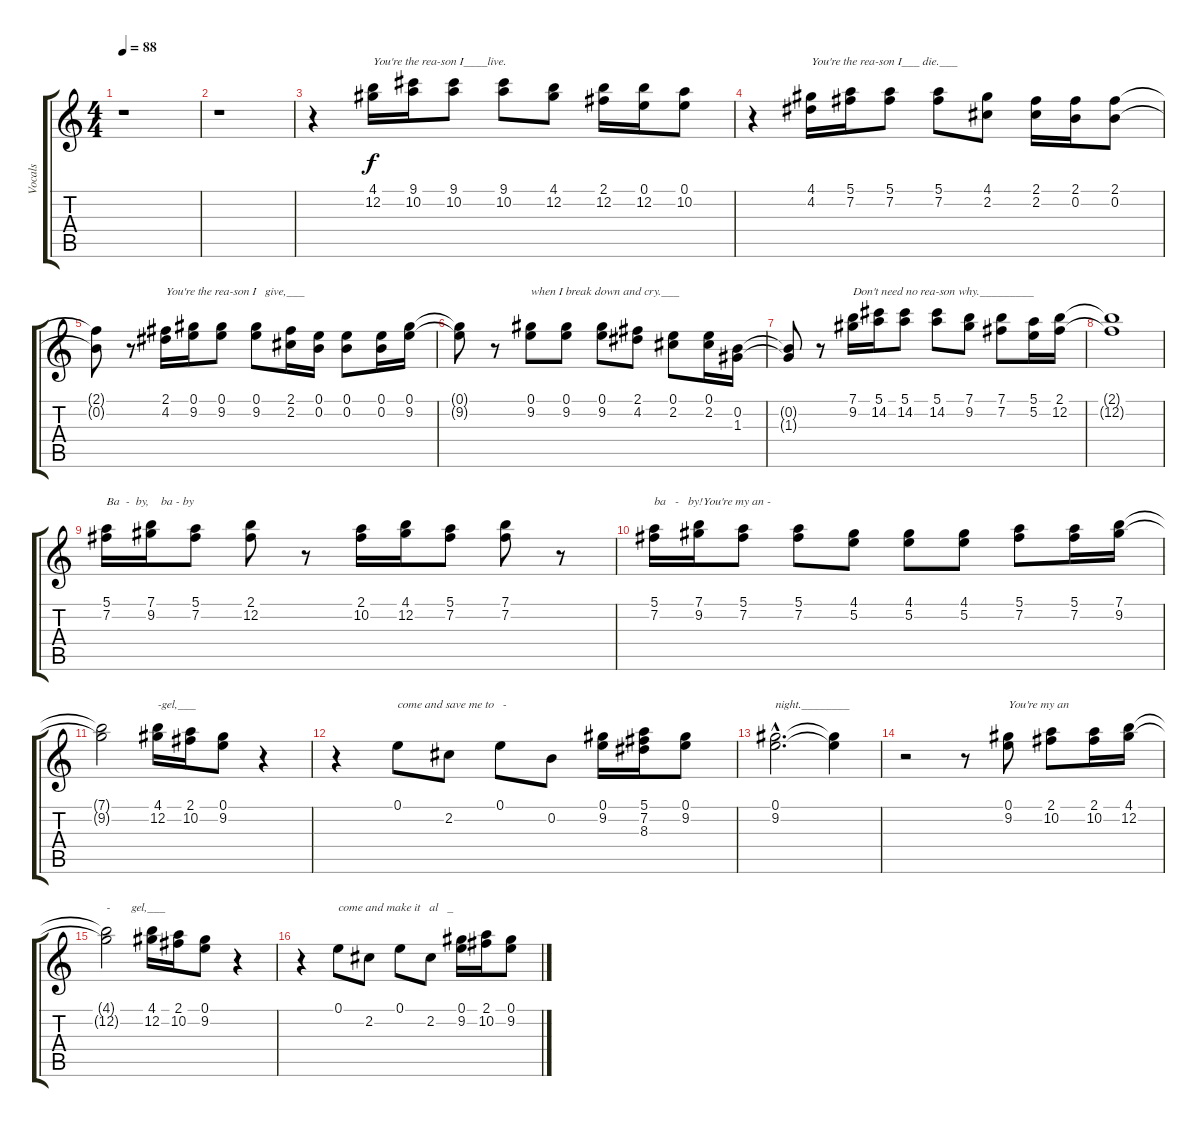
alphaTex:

\track ("Vocals" "Vocals") {instrument acousticguitarnylon}
\staff {score tabs}
\tuning (E4 B3 G3 D3 A2 E2) {hide}
\ts (4 4)
\tempo 88
\clef g2
\ks c
r.1{dy f} |
r.1 |
r.4 (4.1 12.2).16{txt "You're the rea-son I____live."} (9.1 10.2).16 (9.1 10.2).8 (9.1 10.2).8 (4.1 12.2).8 (2.1 12.2).16 (0.1 12.2).16 (0.1 10.2).8 |
r.4 (4.1 4.2).16{txt "You're the rea-son I___ die.___"} (5.1 7.2).16 (5.1 7.2).8 (5.1 7.2).8 (4.1 2.2).8 (2.1 2.2).16 (2.1 0.2).16 (2.1 0.2).8 |
(2.1{t} 0.2{t}).8 r.8 (2.1 4.2).16{txt "You're the rea-son I   give,___"} (0.1 9.2).16 (0.1 9.2).8 (0.1 9.2).8 (2.1 2.2).16 (0.1 0.2).16 (0.1 0.2).8 (0.1 0.2).16 (0.1 9.2).16 |
(0.1{t} 9.2{t}).8 r.8 (0.1 9.2).8{txt "when I break down and cry.___"} (0.1 9.2).8 (0.1 9.2).8 (2.1 4.2).8 (0.1 2.2).8 (0.1 2.2).16 (0.2 1.3).16 |
(0.2{t} 1.3{t}).8 r.8 (7.1 9.2).16{txt "Don't need no rea-son why._________"} (5.1 14.2).16 (5.1 14.2).8 (5.1 14.2).8 (7.1 9.2).8 (7.1 7.2).8 (5.1 5.2).16 (2.1 12.2).16 |
(2.1{t} 12.2{t}).1 |
(5.1 7.2).16{txt "Ba  -  by,    ba - by"} (7.1 9.2).16 (5.1 7.2).8 (2.1 12.2).8 r.8 (2.1 10.2).16 (4.1 12.2).16 (5.1 7.2).8 (7.1 7.2).8 r.8 |
(5.1 7.2).16{txt "ba   -   by!You're my an -"} (7.1 9.2).16 (5.1 7.2).8 (5.1 7.2).8 (4.1 5.2).8 (4.1 5.2).8 (4.1 5.2).8 (5.1 7.2).8 (5.1 7.2).16 (7.1 9.2).16 |
(7.1{t} 9.2{t}).2 (4.1 12.2).16{txt "-gel,___"} (2.1 10.2).16 (0.1 9.2).8 r.4 |
r.4 0.1.8{txt "come and save me to   -"} 2.2.8 0.1.8 0.2.8 (0.1 9.2).16 (5.1 7.2 8.3).16 (0.1 9.2).8 |
(0.1{hac} 9.2{hac}).2{d txt "night.________"} (0.1{t} 9.2{t}).4 |
r.2 r.8 (0.1 9.2).8{txt "You're my an"} (2.1 10.2).8 (2.1 10.2).16 (4.1 12.2).16 |
(4.1{t} 12.2{t}).2{txt "-       gel,___"} (4.1 12.2).16 (2.1 10.2).16 (0.1 9.2).8 r.4 |
r.4 0.1.8{txt "come and make it   al   _"} 2.2.8 0.1.8 2.2.8 (0.1 9.2).16 (2.1 10.2).16 (0.1 9.2).8
